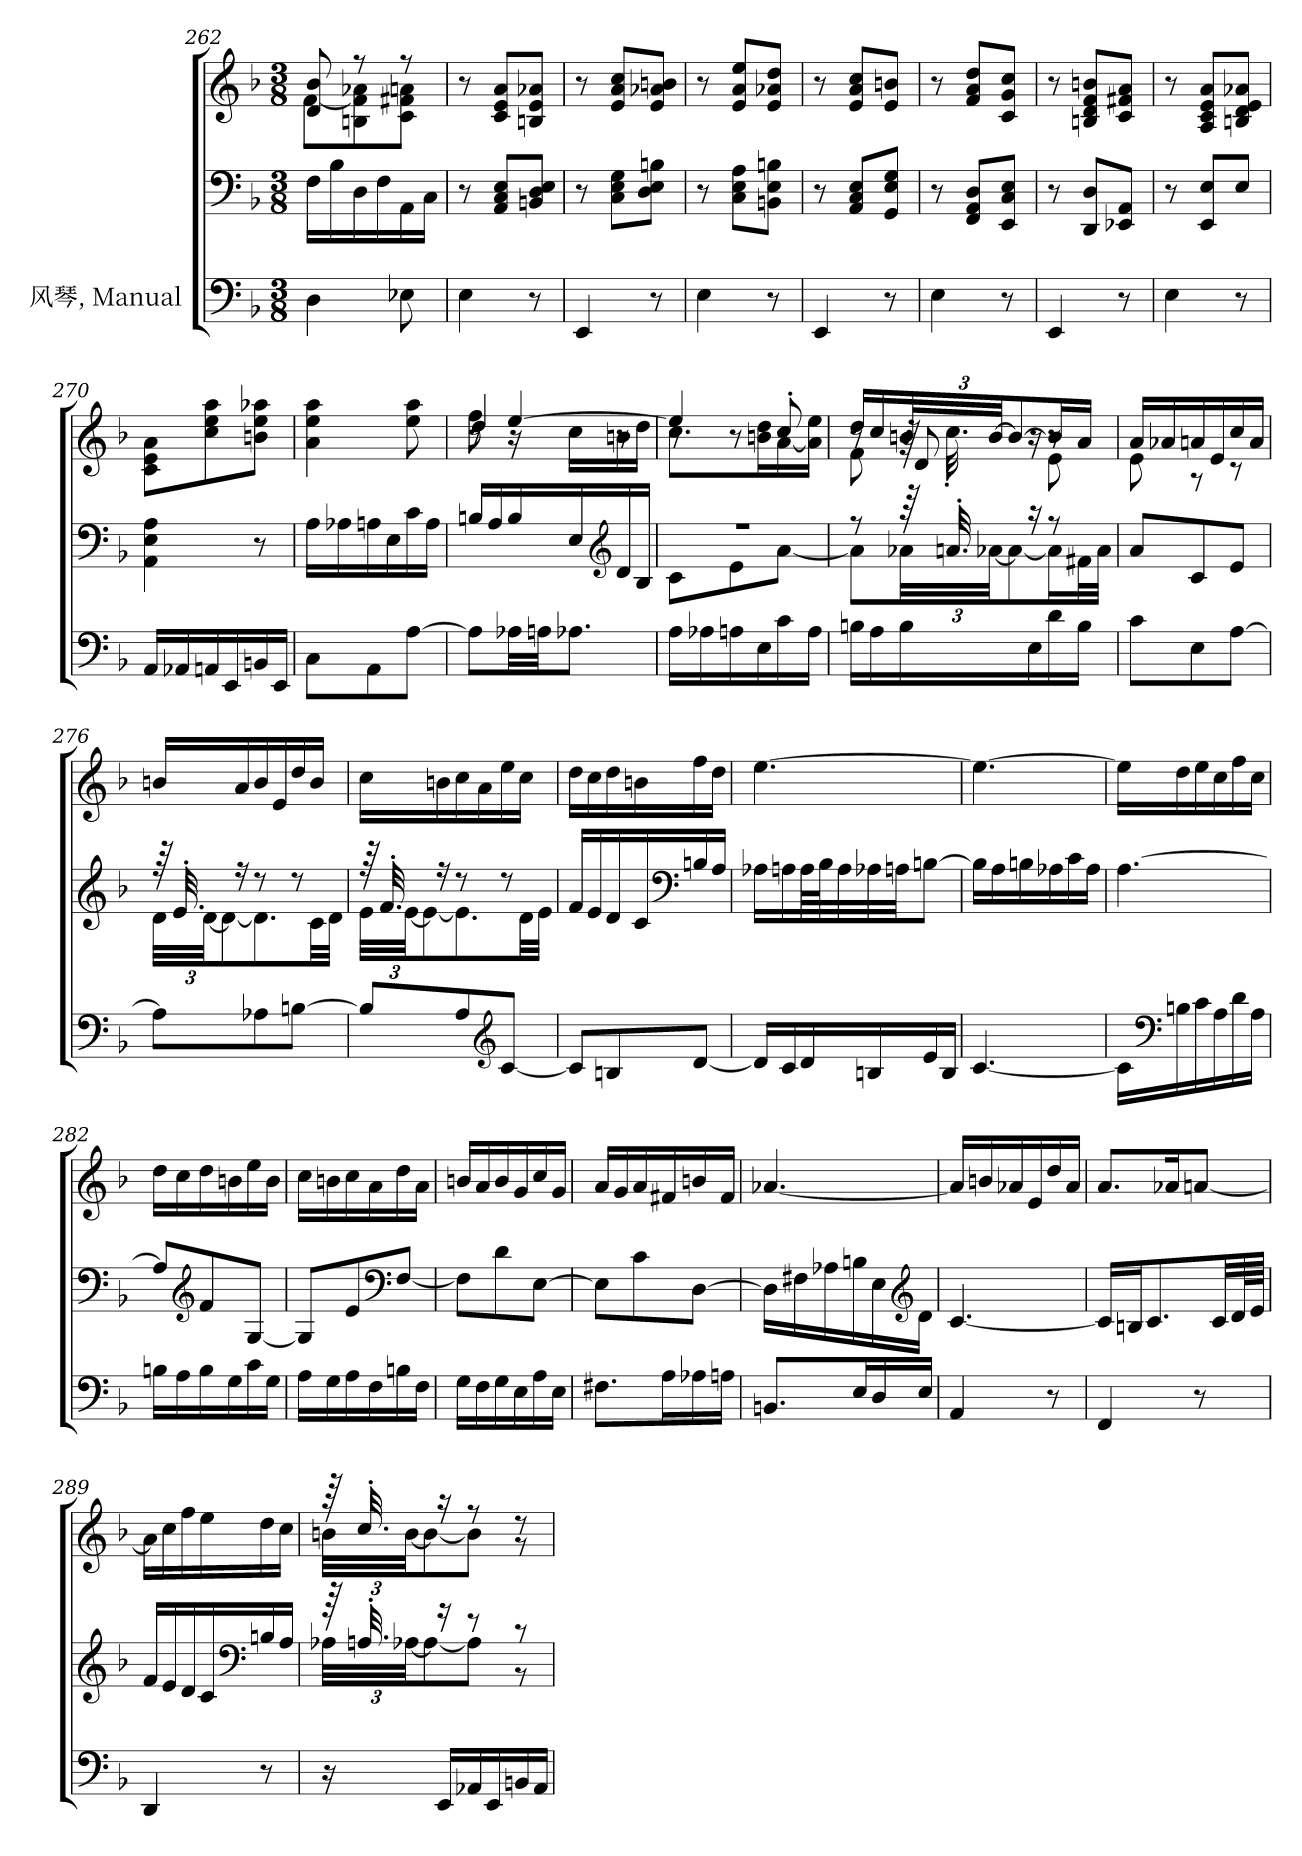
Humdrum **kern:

**kern	**kern	**kern
*part1	*part1	*part1
*staff3	*staff2	*staff1
*I"风琴, Manual	*	*
*clefF4	*clefF4	*clefG2
*k[b-]	*k[b-]	*k[b-]
*M3/8	*M3/8	*M3/8
=262	=262	=262
*	*	*^
4D\	16F\LL	8d/ 8b-/	[8f\L
.	16B-\	.	.
.	16D\	8r	8Bn\ 8f\] 8a-X\
.	16F\	.	.
8E-X\	16AA\	8r	8c\ 8f#X\ 8an\J
.	16C\JJ	.	.
*	*	*v	*v
=263	=263	=263
4E\	8r	8r
.	8AA/ 8C/ 8E/L	8c/ 8e/ 8a/L
8r	8BBn/ 8D/ 8E/J	8Bn/ 8e/ 8a-X/J
=264	=264	=264
4EE/	8r	8r
.	8C\ 8E\ 8G\L	8e/ 8a/ 8cc/L
8r	8D\ 8E\ 8Bn\J	8e/ 8a-X/ 8bn/J
=265	=265	=265
4E\	8r	8r
.	8C\ 8E\ 8A\L	8e/ 8a/ 8ee/L
8r	8BBn\ 8E\ 8Bn\J	8e/ 8a-X/ 8dd/J
=266	=266	=266
4EE/	8r	8r
.	8AA/ 8C/ 8E/L	8e/ 8a/ 8cc/L
8r	8GG/ 8E/ 8G/J	8e/ 8bn/J
=267	=267	=267
4E\	8r	8r
.	8FF/ 8AA/ 8D/L	8f/ 8a/ 8dd/L
8r	8EE/ 8C/ 8E/J	8c/ 8g/ 8cc/J
!!LO:LB:g=z
=268	=268	=268
4EE/	8r	8r
.	8DD/ 8D/L	8Bn/ 8d/ 8f/ 8bn/L
8r	8EE-X/ 8AA/J	8c/ 8f#X/ 8a/J
=269	=269	=269
4E\	8r	8r
.	8EE/ 8E/L	8A/ 8c/ 8e/ 8a/L
8r	8E/J	8Bn/ 8d/ 8e/ 8a-X/J
=270	=270	=270
16AA/LL	4AA\ 4E\ 4A\	8c\ 8e\ 8a\L
16AA-X/	.	.
16AAn/	.	8cc\ 8ee\ 8aa\
16EE/	.	.
16BBn/	8r	8bn\ 8ee\ 8aa-X\J
16EE/JJ	.	.
=271	=271	=271
8C\L	16A\LL	4a\ 4ee\ 4aa\
.	16A-X\	.
8AA\	16An\	.
.	16E\	.
[8A\J	16c\	8ee\ 8aa\
.	16A\JJ	.
=272	=272	=272
*	*	*^
*	*	*	*^
8A\L]	16Bn/LL	8r	8ff\	4dd/
.	16A/	.	.	.
32A-X\LL	16B/	[4ee/	16r	.
32An\JJ	.	.	.	.
8.A-X\J	16E/	.	16cc\LL	.
*	*clefG2	*	*	*
.	16d/	.	16bn\	8r
.	16B/JJ	.	16dd\JJ	.
!!LO:LB:g=z	!!	!!
=273	=273	=273	=273	=273
*	*^	*	*	*
16A\LL	4.r	8c\L	4ee/]	8.cc\L	8r
16A-X\	.	.	.	.	.
16An\	.	8e\	.	.	8r
16E\	.	.	.	16bn\ 16dd\L	.
16c\	.	[8a\J	8r	[16a\	8cc'/
16A\JJ	.	.	.	16a\] 16ee\JJ	.
=274	=274	=274	=274	=274	=274
16Bn\LL	8r	8a\L]	16dd/LL	8f\	8r
16A\	.	.	16cc/	.	.
*	*	*Xbrackettup	*Xbrackettup	*	*
16B\	64r	48a-X\LL	48bn/L	64r	8d/
.	32.an'/	.	.	32.cc'\	.
.	.	[48a-X\JJ	[48b/JJ	.	.
.	.	12a-\_	12b/_	.	.
16E\	16r	.	.	16r	.
16d\	8r	16a-\L]	16b/L]	8e\	8r
16B\JJ	.	32f#X\L	16a/JJ	.	.
.	.	32a-\JJJ	.	.	.
*	*v	*v	*	*	*
*	*	*	*v	*v
=275	=275	=275	=275
8c\L	8a/L	16a/LL	8e\
.	.	16a-X/	.
8E\	8c/	16an/	8r
.	.	16e/	.
[8A\J	8e/J	16cc/	8r
.	.	16a/JJ	.
*	*	*v	*v
=276	=276	=276
*	*^	*
8A\L]	64r	48d\LLL	16bn/LL
.	32.e'/	.	.
.	.	[48d\JJ	.
.	.	12d\_	.
.	16r	.	16a/
8A-X\	8r	8.d\]	16b/
.	.	.	16e/
[8Bn\J	8r	.	16dd/
.	.	32c\LL	16b/JJ
.	.	32d\JJJ	.
!!LO:LB:g=z
=277	=277	=277	=277
8B/L]	64r	48e\LLL	16cc\LL
.	32.f'/	.	.
.	.	[48e\JJ	.
.	.	12e\_	.
.	16r	.	16bn\
8A/	8r	8.e\]	16cc\
.	.	.	16a\
*clefG2	*	*	*
[8c/J	8r	.	16ee\
.	.	32d\LL	16cc\JJ
.	.	32e\JJJ	.
*	*v	*v	*
=278	=278	=278
8c/L]	16f/LL	16dd\LL
.	16e/	16cc\
8Bn/	16d/	16dd\
.	16c/	16bn\
*	*clefF4	*
[8d/J	16Bn/	16ff\
.	16A/JJ	16dd\JJ
=279	=279	=279
16d/LL]	16A-X\LL	[4.ee\
16c/	16An\	.
16d/	64A\LL	.
.	64B-\J	.
.	32A\	.
16Bn/	32A-X\	.
.	32An\JJ	.
16e/	[8Bn\J	.
16B/JJ	.	.
=280	=280	=280
[4.c/	16B\LL]	4.ee\_
.	16A\	.
.	16Bn\	.
.	16A-X\	.
.	16c\	.
.	16A-\JJ	.
!!LO:PB:g=z
=281	=281	=281
16c\LL]	[4.A\	16ee\LL]
*clefF4	*	*
16Bn\	.	16dd\
16c\	.	16ee\
16A\	.	16cc\
16d\	.	16ff\
16A\JJ	.	16cc\JJ
=282	=282	=282
16Bn\LL	8A/L]	16dd\LL
16A\	.	16cc\
*	*clefG2	*
16B\	8f/	16dd\
16G\	.	16bn\
16c\	[8G/J	16ee\
16G\JJ	.	16b\JJ
=283	=283	=283
16A\LL	8G/L]	16cc\LL
16G\	.	16bn\
16A\	8e/	16cc\
16F\	.	16a\
*	*clefF4	*
16Bn\	[8F/J	16dd\
16F\JJ	.	16a\JJ
=284	=284	=284
16G\LL	8F\L]	16bn/LL
16F\	.	16a/
16G\	8d\	16b/
16E\	.	16g/
16A\	[8E\J	16cc/
16E\JJ	.	16g/JJ
=285	=285	=285
8.F#X\L	8E\L]	16a/LL
.	.	16g/
.	8c\	16a/
16A\L	.	16f#X/
16A-X\	[8D\J	16bn/
16An\JJ	.	16f#/JJ
!!LO:LB:g=z
=286	=286	=286
8.BBn/L	16D\LL]	[4.a-X/
.	16F#X\	.
.	16A-X\	.
16E/L	16Bn\	.
16D/	16E\	.
*	*clefG2	*
16E/JJ	16d\JJ	.
=287	=287	=287
4AA/	[4.c/	16a-/LL]
.	.	16bn/
.	.	16a-X/
.	.	16e/
8r	.	16dd/
.	.	16a-/JJ
=288	=288	=288
4FF/	16c/LL]	8.a/L
.	16Bn/J	.
.	8.c/	.
.	.	16a-X/K
8r	.	[8an/J
.	32c/LL	.
.	64d/L	.
.	64e/JJJJ	.
=289	=289	=289
4DD/	16f/LL	16a\LL]
.	16e/	16cc\
.	16d/	16ff\
.	16c/	16ee\
*	*clefF4	*
8r	16Bn/	16dd\
.	16A/JJ	16cc\JJ
!!LO:LB:g=z
=290	=290	=290
*	*^	*^
16r	64r	48A-X\LLL	64r	48bn\LLL
.	32.An'/	.	32.cc'/	.
.	.	[48A-X\JJ	.	[48b\JJ
.	.	12A-\_	.	12b\_
16EE/LL	16r	.	16r	.
16AA-X/	8r	8A-\J]	8r	8b\J]
16EE/	.	.	.	.
16BBn/	8r	8r	8r	8r
16AA-/JJ	.	.	.	.
*	*v	*v	*	*
*	*	*v	*v
=	=	=
*-	*-	*-
